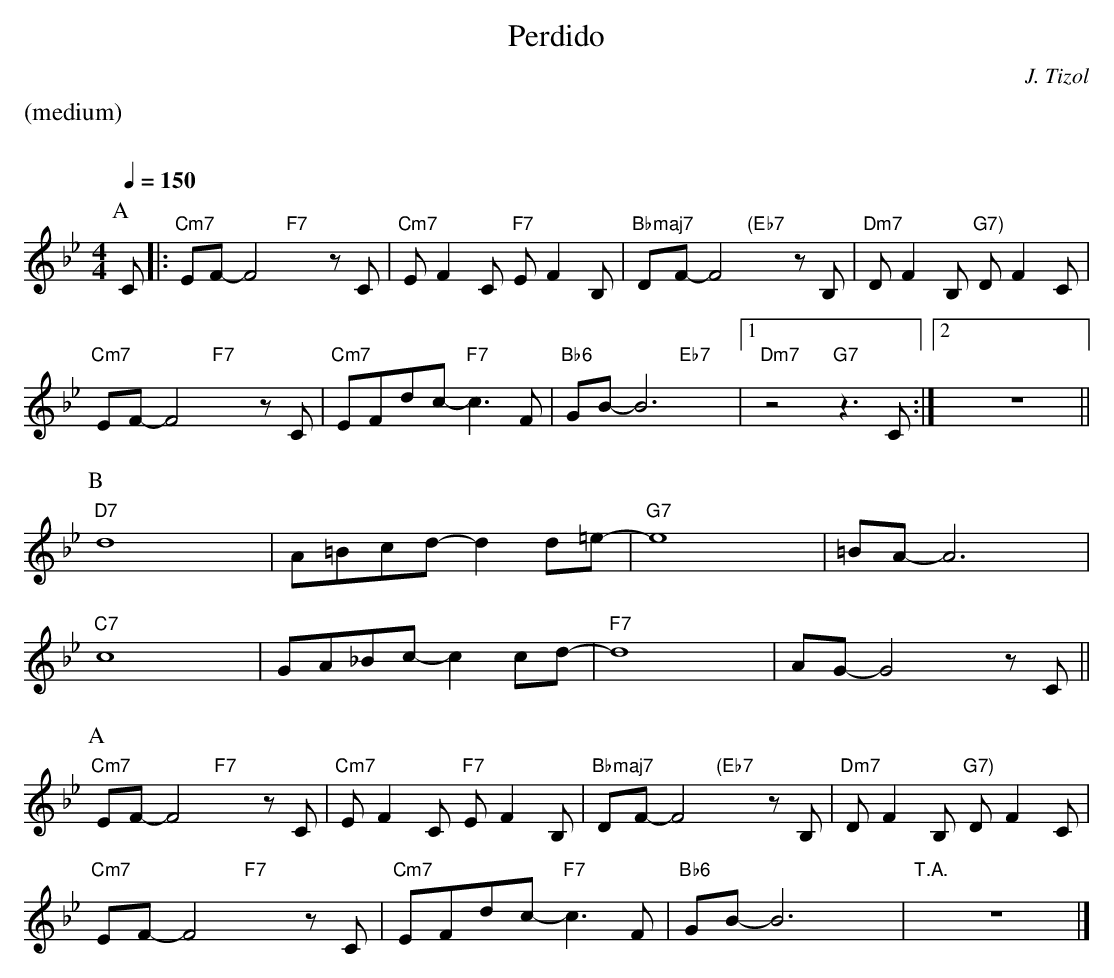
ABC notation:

X:1
T: Perdido
M:4/4
L:1/8
C:J. Tizol
Q:1/4=150
%%staves (chords melody)
K:Bb
%%text (medium)
%%vskip 20
P: A
V:chords
x |: "Cm7"x4 "F7"x4 | "Cm7"x4 "F7"x4 | "Bbmaj7"x4 "(Eb7"x4 | "Dm7"x4 "G7)"x4 |
"Cm7"x4 "F7"x4 | "Cm7"x4 "F7"x4 | "Bb6"x4 "Eb7"x4 |[1 "Dm7"x4 "G7"x4 :|[2 x4x4 ||
V:melody
C |: EF-F4zC | EF2C EF2B, | DF-F4zB, | DF2B, DF2C |
EF-F4zC | EFdc-c3F | GB-B6 |[1 z4 z3C :|[2 z8 ||
P: B
V:chords
"D7"x4 x4 | x4 x4 | "G7"x4 x4 | x4 x4 |
"C7"x4 x4 | x4 x4 | "F7"x4 x4 | x4 x4 ||
V:melody
d8 | A=Bcd-d2d=e- | e8 | =BA-A6 |
c8 | GA_Bc-c2cd- | d8 | AG-G4zC ||
P: A
V:chords
"Cm7"x4 "F7"x4 | "Cm7"x4 "F7"x4 | "Bbmaj7"x4 "(Eb7"x4 | "Dm7"x4 "G7)"x4 |
"Cm7"x4 "F7"x4 | "Cm7"x4 "F7"x4 | "Bb6"x4 x4 | "T.A."x4 x4 |]
V:melody
EF-F4zC | EF2C EF2B, | DF-F4zB, | DF2B, DF2C |
EF-F4zC | EFdc-c3F | GB-B6 | z8 |]
